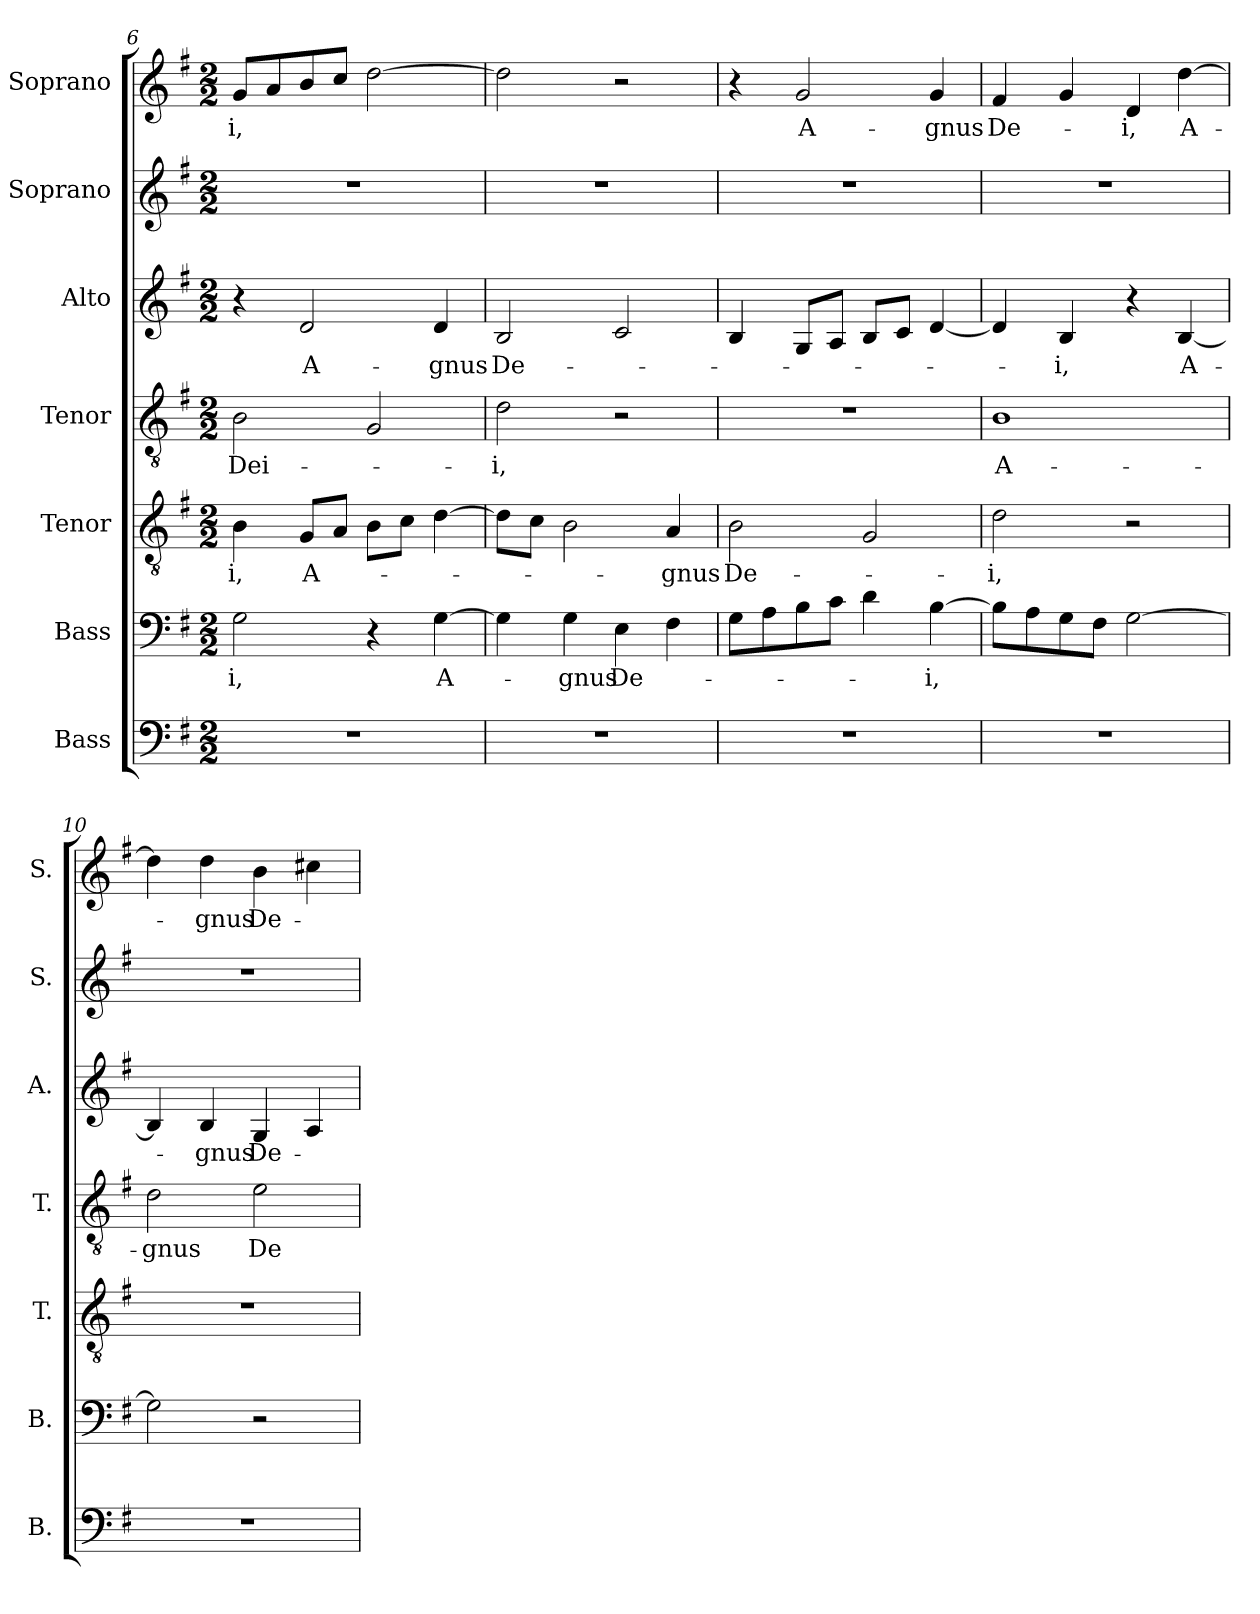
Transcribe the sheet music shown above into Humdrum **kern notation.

**kern	**kern	**text	**kern	**text	**kern	**text	**kern	**text	**kern	**kern	**text
*part7	*part6	*part6	*part5	*part5	*part4	*part4	*part3	*part3	*part2	*part1	*part1
*staff7	*staff6	*staff6	*staff5	*staff5	*staff4	*staff4	*staff3	*staff3	*staff2	*staff1	*staff1
*I"Bass	*I"Bass	*	*I"Tenor	*	*I"Tenor	*	*I"Alto	*	*I"Soprano	*I"Soprano	*
*I'B.	*I'B.	*	*I'T.	*	*I'T.	*	*I'A.	*	*I'S.	*I'S.	*
*clefF4	*clefF4	*	*clefGv2	*	*clefGv2	*	*clefG2	*	*clefG2	*clefG2	*
*	*	*	*ITrd7c12	*	*ITrd7c12	*	*	*	*	*	*
*k[f#]	*k[f#]	*	*k[f#]	*	*k[f#]	*	*k[f#]	*	*k[f#]	*k[f#]	*
*G:	*G:	*	*G:	*	*G:	*	*G:	*	*G:	*G:	*
*M2/2	*M2/2	*	*M2/2	*	*M2/2	*	*M2/2	*	*M2/2	*M2/2	*
=6	=6	=6	=6	=6	=6	=6	=6	=6	=6	=6	=6
!	!	!LO:LY:b:color=#000000	!	!	!	!	!	!	!	!	!
!	!	!	!	!LO:LY:b:color=#000000	!	!	!	!	!	!	!
!	!	!	!	!	!	!LO:LY:b:color=#000000	!	!	!	!	!
!	!	!	!	!	!	!	!	!	!	!	!LO:LY:b:color=#000000
1r	2Gi\	-i,	4BBi\	-i,	2BBi\	Dei-	4r	.	1r	8gi/L	-i,
.	.	.	.	.	.	.	.	.	.	8ai/	.
!	!	!	!	!LO:LY:b:color=#000000	!	!	!	!	!	!	!
!	!	!	!	!	!	!	!	!LO:LY:b:color=#000000	!	!	!
.	.	.	8GGi/L	A-	.	.	2di/	A-	.	8bi/	.
.	.	.	8AAi/J	.	.	.	.	.	.	8cci/J	.
.	4r	.	8BBi\L	.	2GGi/	.	.	.	.	[2ddi\	.
.	.	.	8Ci\J	.	.	.	.	.	.	.	.
!	!	!LO:LY:b:color=#000000	!	!	!	!	!	!	!	!	!
!	!	!	!	!	!	!	!	!LO:LY:b:color=#000000	!	!	!
.	[4Gi\	A-	[4Di\	.	.	.	4di/	-gnus	.	.	.
!!LO:LB:g=z
=7	=7	=7	=7	=7	=7	=7	=7	=7	=7	=7	=7
!	!	!	!	!	!	!LO:LY:b:color=#000000	!	!	!	!	!
!	!	!	!	!	!	!	!	!LO:LY:b:color=#000000	!	!	!
1r	4Gi\]	.	8Di\L]	.	2Di\	-i,	2Bi/	De-	1r	2ddi\]	.
.	.	.	8Ci\J	.	.	.	.	.	.	.	.
!	!	!LO:LY:b:color=#000000	!	!	!	!	!	!	!	!	!
.	4Gi\	-gnus	2BBi\	.	.	.	.	.	.	.	.
!	!	!LO:LY:b:color=#000000	!	!	!	!	!	!	!	!	!
.	4Ei\	De-	.	.	2r	.	2ci/	.	.	2r	.
!	!	!	!	!LO:LY:b:color=#000000	!	!	!	!	!	!	!
.	4F#i\	.	4AAi/	-gnus	.	.	.	.	.	.	.
=8	=8	=8	=8	=8	=8	=8	=8	=8	=8	=8	=8
!	!	!	!	!LO:LY:b:color=#000000	!	!	!	!	!	!	!
1r	8Gi\L	.	2BBi\	De-	1r	.	4Bi/	.	1r	4r	.
.	8Ai\	.	.	.	.	.	.	.	.	.	.
!	!	!	!	!	!	!	!	!	!	!	!LO:LY:b:color=#000000
.	8Bi\	.	.	.	.	.	8Gi/L	.	.	2gi/	A-
.	8ci\J	.	.	.	.	.	8Ai/J	.	.	.	.
.	4di\	.	2GGi/	.	.	.	8Bi/L	.	.	.	.
.	.	.	.	.	.	.	8ci/J	.	.	.	.
!	!	!LO:LY:b:color=#000000	!	!	!	!	!	!	!	!	!
!	!	!	!	!	!	!	!	!	!	!	!LO:LY:b:color=#000000
.	[4Bi\	-i,	.	.	.	.	[4di/	.	.	4gi/	-gnus
=9	=9	=9	=9	=9	=9	=9	=9	=9	=9	=9	=9
!	!	!	!	!LO:LY:b:color=#000000	!	!	!	!	!	!	!
!	!	!	!	!	!	!LO:LY:b:color=#000000	!	!	!	!	!
!	!	!	!	!	!	!	!	!	!	!	!LO:LY:b:color=#000000
1r	8Bi\L]	.	2Di\	-i,	1BBi	A-	4di/]	.	1r	4f#i/	De-
.	8Ai\	.	.	.	.	.	.	.	.	.	.
!	!	!	!	!	!	!	!	!LO:LY:b:color=#000000	!	!	!
.	8Gi\	.	.	.	.	.	4Bi/	-i,	.	4gi/	.
.	8F#i\J	.	.	.	.	.	.	.	.	.	.
!	!	!	!	!	!	!	!	!	!	!	!LO:LY:b:color=#000000
.	[2Gi\	.	2r	.	.	.	4r	.	.	4di/	-i,
!	!	!	!	!	!	!	!	!LO:LY:b:color=#000000	!	!	!
!	!	!	!	!	!	!	!	!	!	!	!LO:LY:b:color=#000000
.	.	.	.	.	.	.	[4Bi/	A-	.	[4ddi\	A-
=10	=10	=10	=10	=10	=10	=10	=10	=10	=10	=10	=10
!	!	!	!	!	!	!LO:LY:b:color=#000000	!	!	!	!	!
1r	2Gi\]	.	1r	.	2Di\	-gnus	4Bi/]	.	1r	4ddi\]	.
!	!	!	!	!	!	!	!	!LO:LY:b:color=#000000	!	!	!
!	!	!	!	!	!	!	!	!	!	!	!LO:LY:b:color=#000000
.	.	.	.	.	.	.	4Bi/	-gnus	.	4ddi\	-gnus
!	!	!	!	!	!	!LO:LY:b:color=#000000	!	!	!	!	!
!	!	!	!	!	!	!	!	!LO:LY:b:color=#000000	!	!	!
!	!	!	!	!	!	!	!	!	!	!	!LO:LY:b:color=#000000
.	2r	.	.	.	2Ei\	De-	4Gi/	De-	.	4bi\	De-
.	.	.	.	.	.	.	4Ai/	.	.	4cc#Xi\	.
=	=	=	=	=	=	=	=	=	=	=	=
*-	*-	*-	*-	*-	*-	*-	*-	*-	*-	*-	*-
